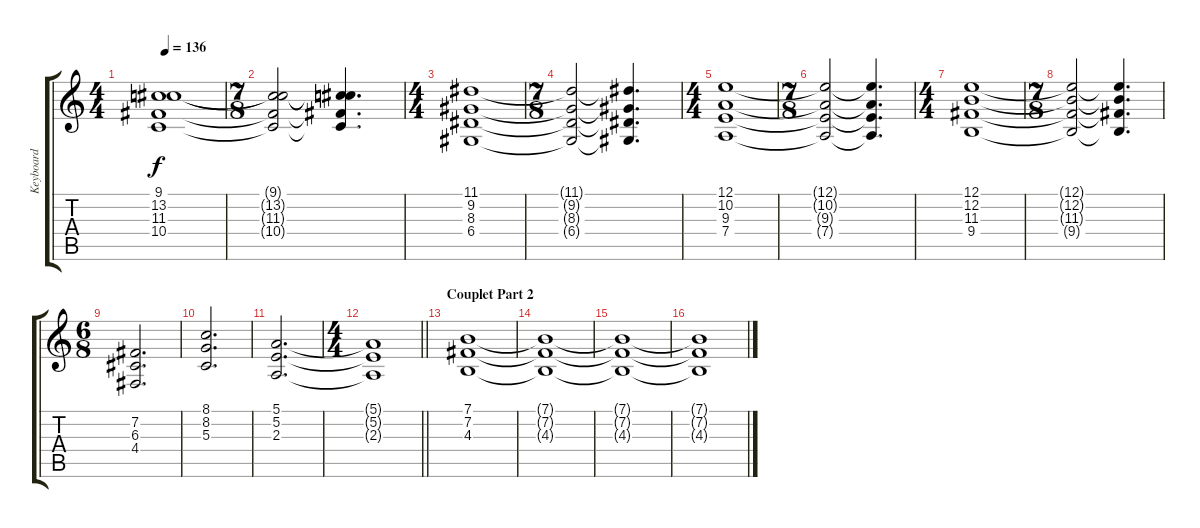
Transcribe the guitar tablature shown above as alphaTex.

\track ("Keyboard" "Keyboard") {instrument stringensemble1}
\staff {score tabs}
\tuning (E4 B3 G3 D3 A2 E2) {hide}
\ts (4 4)
\tempo 136
\clef g2
\ks c
(9.1 13.2 11.3 10.4).1{dy f} |
\ts (7 8)
(9.1{t} 13.2{t} 11.3{t} 10.4{t}).2 (9.1{t} 13.2{t} 11.3{t} 10.4{t}).4{d} |
\ts (4 4)
(11.1 9.2 8.3 6.4).1 |
\ts (7 8)
(11.1{t} 9.2{t} 8.3{t} 6.4{t}).2 (11.1{t} 9.2{t} 8.3{t} 6.4{t}).4{d} |
\ts (4 4)
(12.1 10.2 9.3 7.4).1 |
\ts (7 8)
(12.1{t} 10.2{t} 9.3{t} 7.4{t}).2 (12.1{t} 10.2{t} 9.3{t} 7.4{t}).4{d} |
\ts (4 4)
(12.1 12.2 11.3 9.4).1 |
\ts (7 8)
(12.1{t} 12.2{t} 11.3{t} 9.4{t}).2 (12.1{t} 12.2{t} 11.3{t} 9.4{t}).4{d} |
\ts (6 8)
(7.2 6.3 4.4).2{d} |
(8.1 8.2 5.3).2{d} |
(5.1 5.2 2.3).2{d} |
\ts (4 4)
\barLineRight lightlight
(5.1{t} 5.2{t} 2.3{t}).1 |
\section ("" "Couplet Part 2")
(7.1 7.2 4.3).1{instrument stringensemble1} |
(7.1{t} 7.2{t} 4.3{t}).1 |
(7.1{t} 7.2{t} 4.3{t}).1 |
(7.1{t} 7.2{t} 4.3{t}).1
